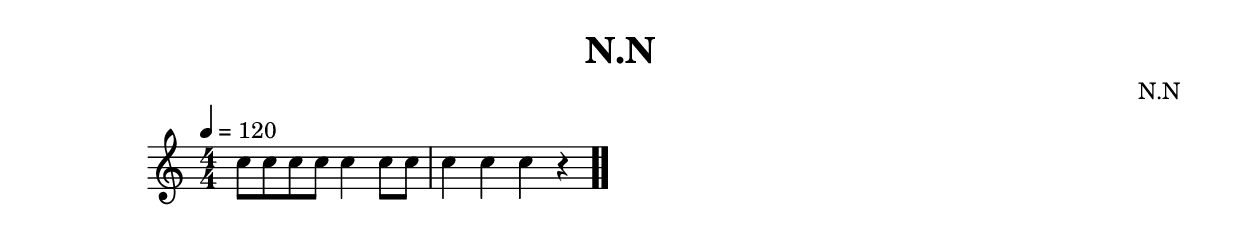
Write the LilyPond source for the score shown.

\version "2.13.2"

#(ly:set-option 'point-and-click #f)

\header {
  title = "N.N"
  composer = "N.N"
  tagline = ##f
}
global =
{
    \override Staff.TimeSignature #'style = #'()
    \time 4/4
    \clef "treble"
    \key c \major
    \override Rest #'direction = #'0
    \override MultiMeasureRest #'staff-position = #0
}
\score
{
<<
    \transpose c' c'

    
    \new Staff
    <<
    \transpose c' c'

    {
      \global
  		%\override Score.MetronomeMark #'transparent = ##t
  		%\override Score.MetronomeMark #'stencil = ##f
  		
  		\override HorizontalBracket #'direction = #UP
  		\override HorizontalBracket #'bracket-flare = #'(0 . 0)
  		
  		\override TextSpanner #'dash-fraction = #1.0
  		\override TextSpanner #'bound-details #'left #'text = \markup{ \concat{\draw-line #'(0 . -1.0) \draw-line #'(1.0 . 0) }}
  		\override TextSpanner #'bound-details #'right #'text = \markup{ \concat{ \draw-line #'(1.0 . 0) \draw-line #'(0 . -1.0) }}
          \set Score.markFormatter = #format-mark-box-numbers


      \tempo 4 = 120
      \set Score.currentBarNumber = #1
     
      | \time 4/4 c''8 c''8 c''8 c''8 c''4 c''8 c''8 
      | c''4 c''4 c''4 r4\bar  ".."
    }
    >>
>>    
}
